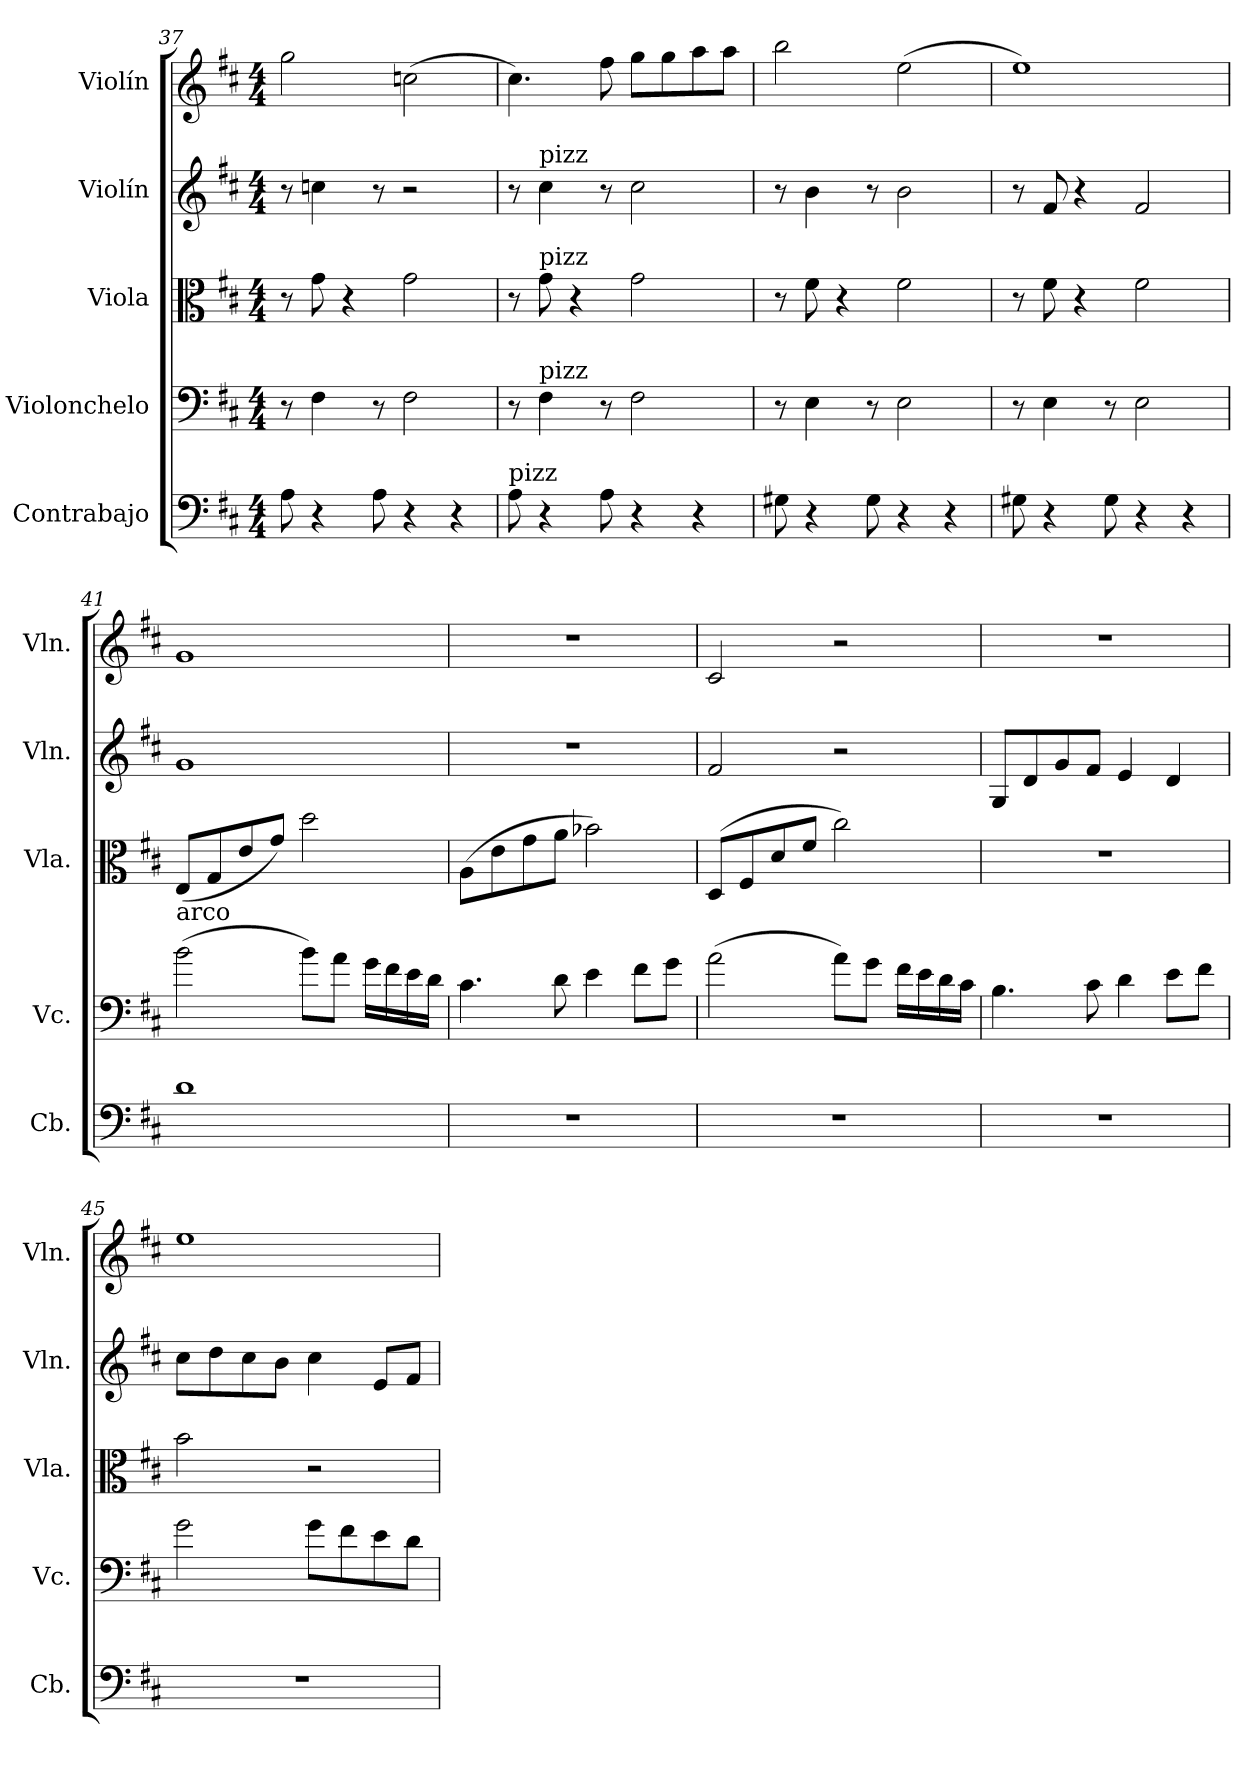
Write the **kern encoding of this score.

**kern	**kern	**kern	**kern	**kern
*part5	*part4	*part3	*part2	*part1
*staff5	*staff4	*staff3	*staff2	*staff1
*I"Contrabajo	*I"Violonchelo	*I"Viola	*I"Violín	*I"Violín
*I'Cb.	*I'Vc.	*I'Vla.	*I'Vln.	*I'Vln.
*clefF4	*clefF4	*clefC3	*clefG2	*clefG2
*ITrd7c12	*	*	*	*
*k[f#c#]	*k[f#c#]	*k[f#c#]	*k[f#c#]	*k[f#c#]
*M4/4	*M4/4	*M4/4	*M4/4	*M4/4
=37	=37	=37	=37	=37
8AA\	8r	8r	8r	2gg\
4r	4F#\	8g\	4ccn\	.
.	.	4r	.	.
8AA\	8r	.	8r	.
4r	2F#\	2g\	2r	(2ccn\
4r	.	.	.	.
!!LO:LB:g=z
=38	=38	=38	=38	=38
!LO:TX:a:t=pizz	!	!	!	!
8AA\	8r	8r	8r	4.cc#\)
!	!	!	!LO:TX:a:t=pizz	!
!	!	!LO:TX:a:t=pizz	!	!
!	!LO:TX:a:t=pizz	!	!	!
4r	4F#\	8g\	4cc#\	.
.	.	4r	.	.
8AA\	8r	.	8r	8ff#\
4r	2F#\	2g\	2cc#\	8gg\L
.	.	.	.	8gg\
4r	.	.	.	8aa\
.	.	.	.	8aa\J
=39	=39	=39	=39	=39
8GG#X\	8r	8r	8r	2bb\
4r	4E\	8f#\	4b\	.
.	.	4r	.	.
8GG#\	8r	.	8r	.
4r	2E\	2f#\	2b\	(2ee\
4r	.	.	.	.
=40	=40	=40	=40	=40
8GG#X\	8r	8r	8r	1ee)
4r	4E\	8f#\	8f#/	.
.	.	4r	4r	.
8GG#\	8r	.	.	.
4r	2E\	2f#\	2f#/	.
4r	.	.	.	.
=41	=41	=41	=41	=41
!	!LO:TX:a:t=arco	!	!	!
1D	(2b\	(8E/L	1g	1g
.	.	8G/	.	.
.	.	8e/	.	.
.	.	8g/J)	.	.
.	8b\L)	2dd\	.	.
.	8a\J	.	.	.
.	16g\LL	.	.	.
.	16f#\	.	.	.
.	16e\	.	.	.
.	16d\JJ	.	.	.
=42	=42	=42	=42	=42
1r	4.c#\	(8A\L	1r	1r
.	.	8e\	.	.
.	.	8g\	.	.
.	8d\	8a\J	.	.
.	4e\	2b-X\)	.	.
.	8f#\L	.	.	.
.	8g\J	.	.	.
!!LO:PB:g=z
=43	=43	=43	=43	=43
1r	(2a\	(8D/L	2f#/	2c#/
.	.	8F#/	.	.
.	.	8d/	.	.
.	.	8f#/J	.	.
.	8a\L)	2cc#\)	2r	2r
.	8g\J	.	.	.
.	16f#\LL	.	.	.
.	16e\	.	.	.
.	16d\	.	.	.
.	16c#\JJ	.	.	.
=44	=44	=44	=44	=44
1r	4.B\	1r	8G/L	1r
.	.	.	8d/	.
.	.	.	8g/	.
.	8c#\	.	8f#/J	.
.	4d\	.	4e/	.
.	8e\L	.	4d/	.
.	8f#\J	.	.	.
=45	=45	=45	=45	=45
1r	2g\	2b\	8cc#\L	1ee
.	.	.	8dd\	.
.	.	.	8cc#\	.
.	.	.	8b\J	.
.	8g\L	2r	4cc#\	.
.	8f#\	.	.	.
.	8e\	.	8e/L	.
.	8d\J	.	8f#/J	.
=	=	=	=	=
*-	*-	*-	*-	*-
